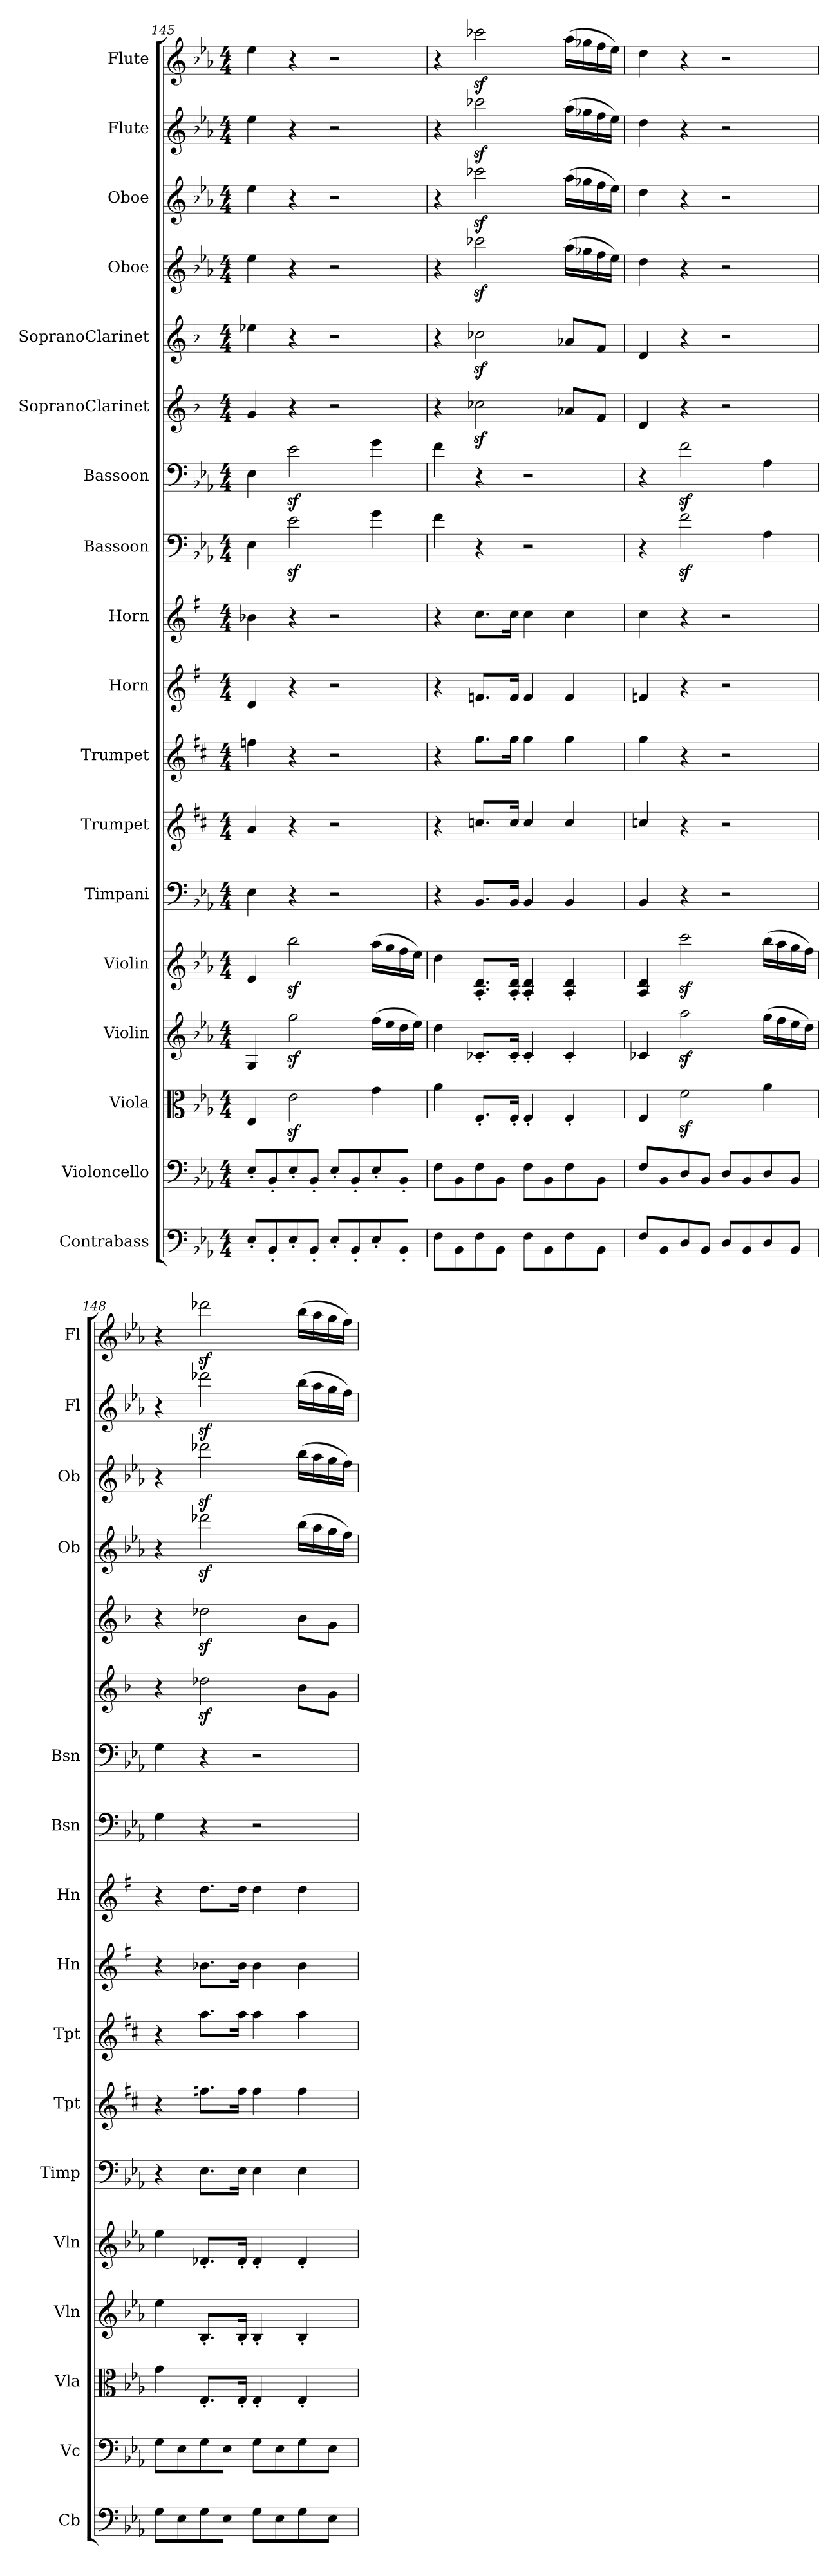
**kern	**kern	**kern	**kern	**kern	**kern	**kern	**kern	**kern	**kern	**kern	**kern	**kern	**kern	**kern	**kern	**kern	**kern
*part18	*part17	*part16	*part15	*part14	*part13	*part12	*part11	*part10	*part9	*part8	*part7	*part6	*part5	*part4	*part3	*part2	*part1
*staff18	*staff17	*staff16	*staff15	*staff14	*staff13	*staff12	*staff11	*staff10	*staff9	*staff8	*staff7	*staff6	*staff5	*staff4	*staff3	*staff2	*staff1
*I"Contrabass	*I"Violoncello	*I"Viola	*I"Violin	*I"Violin	*I"Timpani	*I"Trumpet	*I"Trumpet	*I"Horn	*I"Horn	*I"Bassoon	*I"Bassoon	*I"SopranoClarinet	*I"SopranoClarinet	*I"Oboe	*I"Oboe	*I"Flute	*I"Flute
*I'Cb	*I'Vc	*I'Vla	*I'Vln	*I'Vln	*I'Timp	*I'Tpt	*I'Tpt	*I'Hn	*I'Hn	*I'Bsn	*I'Bsn	*	*	*I'Ob	*I'Ob	*I'Fl	*I'Fl
*clefF4	*clefF4	*clefC3	*clefG2	*clefG2	*clefF4	*clefG2	*clefG2	*clefG2	*clefG2	*clefF4	*clefF4	*clefG2	*clefG2	*clefG2	*clefG2	*clefG2	*clefG2
*ITrd7c12	*	*	*	*	*	*ITrd1c2	*ITrd1c2	*ITrd4c7	*ITrd4c7	*	*	*	*	*	*	*	*
*k[b-e-a-]	*k[b-e-a-]	*k[b-e-a-]	*k[b-e-a-]	*k[b-e-a-]	*k[b-e-a-]	*k[]	*k[]	*k[]	*k[]	*k[b-e-a-]	*k[b-e-a-]	*k[b-]	*k[b-]	*k[b-e-a-]	*k[b-e-a-]	*k[b-e-a-]	*k[b-e-a-]
*M4/4	*M4/4	*M4/4	*M4/4	*M4/4	*M4/4	*M4/4	*M4/4	*M4/4	*M4/4	*M4/4	*M4/4	*M4/4	*M4/4	*M4/4	*M4/4	*M4/4	*M4/4
=145	=145	=145	=145	=145	=145	=145	=145	=145	=145	=145	=145	=145	=145	=145	=145	=145	=145
8EE-'/L	8E-'/L	4E-/	4G/	4e-/	4E-\	4g/	4ee-X\	4G/	4e-X\	4E-\	4E-\	4g/	4ee-X\	4ee-\	4ee-\	4ee-\	4ee-\
8BBB-'/	8BB-'/	.	.	.	.	.	.	.	.	.	.	.	.	.	.	.	.
8EE-'/	8E-'/	2e-z<\	2ggz<\	2bb-z<\	4r	4r	4r	4r	4r	2e-z<\	2e-z<\	4r	4r	4r	4r	4r	4r
8BBB-'/J	8BB-'/J	.	.	.	.	.	.	.	.	.	.	.	.	.	.	.	.
8EE-'/L	8E-'/L	.	.	.	2r	2r	2r	2r	2r	.	.	2r	2r	2r	2r	2r	2r
8BBB-'/	8BB-'/	.	.	.	.	.	.	.	.	.	.	.	.	.	.	.	.
8EE-'/	8E-'/	4g\	(>16ff\LL	(>16aa-\LL	.	.	.	.	.	4g\	4g\	.	.	.	.	.	.
.	.	.	16ee-\	16gg\	.	.	.	.	.	.	.	.	.	.	.	.	.
8BBB-'/J	8BB-'/J	.	16dd\	16ff\	.	.	.	.	.	.	.	.	.	.	.	.	.
.	.	.	16ee-\JJ)	16ee-\JJ)	.	.	.	.	.	.	.	.	.	.	.	.	.
=146	=146	=146	=146	=146	=146	=146	=146	=146	=146	=146	=146	=146	=146	=146	=146	=146	=146
8FF\L	8F\L	4a-\	4dd\	4dd\	4r	4r	4r	4r	4r	4f\	4f\	4r	4r	4r	4r	4r	4r
8BBB-\	8BB-\	.	.	.	.	.	.	.	.	.	.	.	.	.	.	.	.
8FF\	8F\	8.F'/L	8.c-X'/L	8.A-/' 8.d/'L	8.BB-/L	8.b-X/L	8.ff\L	8.B-X/L	8.f\L	4r	4r	2cc-Xz<\	2cc-Xz<\	2ccc-Xz<\	2ccc-Xz<\	2ccc-Xz<\	2ccc-Xz<\
8BBB-\J	8BB-\J	.	.	.	.	.	.	.	.	.	.	.	.	.	.	.	.
.	.	16F'/Jk	16c-'/Jk	16A-/' 16d/'Jk	16BB-/Jk	16b-/Jk	16ff\Jk	16B-/Jk	16f\Jk	.	.	.	.	.	.	.	.
8FF\L	8F\L	4F'/	4c-'/	4A-/' 4d/'	4BB-/	4b-/	4ff\	4B-/	4f\	2r	2r	.	.	.	.	.	.
8BBB-\	8BB-\	.	.	.	.	.	.	.	.	.	.	.	.	.	.	.	.
8FF\	8F\	4F'/	4c-'/	4A-/' 4d/'	4BB-/	4b-/	4ff\	4B-/	4f\	.	.	8a-X/L	8a-X/L	(>16aa-\LL	(>16aa-\LL	(>16aa-\LL	(>16aa-\LL
.	.	.	.	.	.	.	.	.	.	.	.	.	.	16gg-X\	16gg-X\	16gg-X\	16gg-X\
8BBB-\J	8BB-\J	.	.	.	.	.	.	.	.	.	.	8f/J	8f/J	16ff\	16ff\	16ff\	16ff\
.	.	.	.	.	.	.	.	.	.	.	.	.	.	16ee-\JJ)	16ee-\JJ)	16ee-\JJ)	16ee-\JJ)
=147	=147	=147	=147	=147	=147	=147	=147	=147	=147	=147	=147	=147	=147	=147	=147	=147	=147
8FF/L	8F/L	4F/	4c-X/	4A-/ 4d/	4BB-/	4b-X/	4ff\	4B-X/	4f\	4r	4r	4d/	4d/	4dd\	4dd\	4dd\	4dd\
8BBB-/	8BB-/	.	.	.	.	.	.	.	.	.	.	.	.	.	.	.	.
8DD/	8D/	2fz<\	2aa-z<\	2cccz<\	4r	4r	4r	4r	4r	2fz<\	2fz<\	4r	4r	4r	4r	4r	4r
8BBB-/J	8BB-/J	.	.	.	.	.	.	.	.	.	.	.	.	.	.	.	.
8DD/L	8D/L	.	.	.	2r	2r	2r	2r	2r	.	.	2r	2r	2r	2r	2r	2r
8BBB-/	8BB-/	.	.	.	.	.	.	.	.	.	.	.	.	.	.	.	.
8DD/	8D/	4a-\	(>16gg\LL	(>16bb-\LL	.	.	.	.	.	4A-\	4A-\	.	.	.	.	.	.
.	.	.	16ff\	16aa-\	.	.	.	.	.	.	.	.	.	.	.	.	.
8BBB-/J	8BB-/J	.	16ee-\	16gg\	.	.	.	.	.	.	.	.	.	.	.	.	.
.	.	.	16dd\JJ)	16ff\JJ)	.	.	.	.	.	.	.	.	.	.	.	.	.
=148	=148	=148	=148	=148	=148	=148	=148	=148	=148	=148	=148	=148	=148	=148	=148	=148	=148
8GG\L	8G\L	4g\	4ee-\	4ee-\	4r	4r	4r	4r	4r	4G\	4G\	4r	4r	4r	4r	4r	4r
8EE-\	8E-\	.	.	.	.	.	.	.	.	.	.	.	.	.	.	.	.
8GG\	8G\	8.E-'/L	8.B-'/L	8.d-X'/L	8.E-\L	8.ee-X\L	8.gg\L	8.e-X\L	8.g\L	4r	4r	2dd-Xz<\	2dd-Xz<\	2ddd-Xz<\	2ddd-Xz<\	2ddd-Xz<\	2ddd-Xz<\
8EE-\J	8E-\J	.	.	.	.	.	.	.	.	.	.	.	.	.	.	.	.
.	.	16E-'/Jk	16B-'/Jk	16d-'/Jk	16E-\Jk	16ee-\Jk	16gg\Jk	16e-\Jk	16g\Jk	.	.	.	.	.	.	.	.
8GG\L	8G\L	4E-'/	4B-'/	4d-'/	4E-\	4ee-\	4gg\	4e-\	4g\	2r	2r	.	.	.	.	.	.
8EE-\	8E-\	.	.	.	.	.	.	.	.	.	.	.	.	.	.	.	.
8GG\	8G\	4E-'/	4B-'/	4d-'/	4E-\	4ee-\	4gg\	4e-\	4g\	.	.	8b-\L	8b-\L	(>16bb-\LL	(>16bb-\LL	(>16bb-\LL	(>16bb-\LL
.	.	.	.	.	.	.	.	.	.	.	.	.	.	16aa-\	16aa-\	16aa-\	16aa-\
8EE-\J	8E-\J	.	.	.	.	.	.	.	.	.	.	8g\J	8g\J	16gg\	16gg\	16gg\	16gg\
.	.	.	.	.	.	.	.	.	.	.	.	.	.	16ff\JJ)	16ff\JJ)	16ff\JJ)	16ff\JJ)
=	=	=	=	=	=	=	=	=	=	=	=	=	=	=	=	=	=
*-	*-	*-	*-	*-	*-	*-	*-	*-	*-	*-	*-	*-	*-	*-	*-	*-	*-
